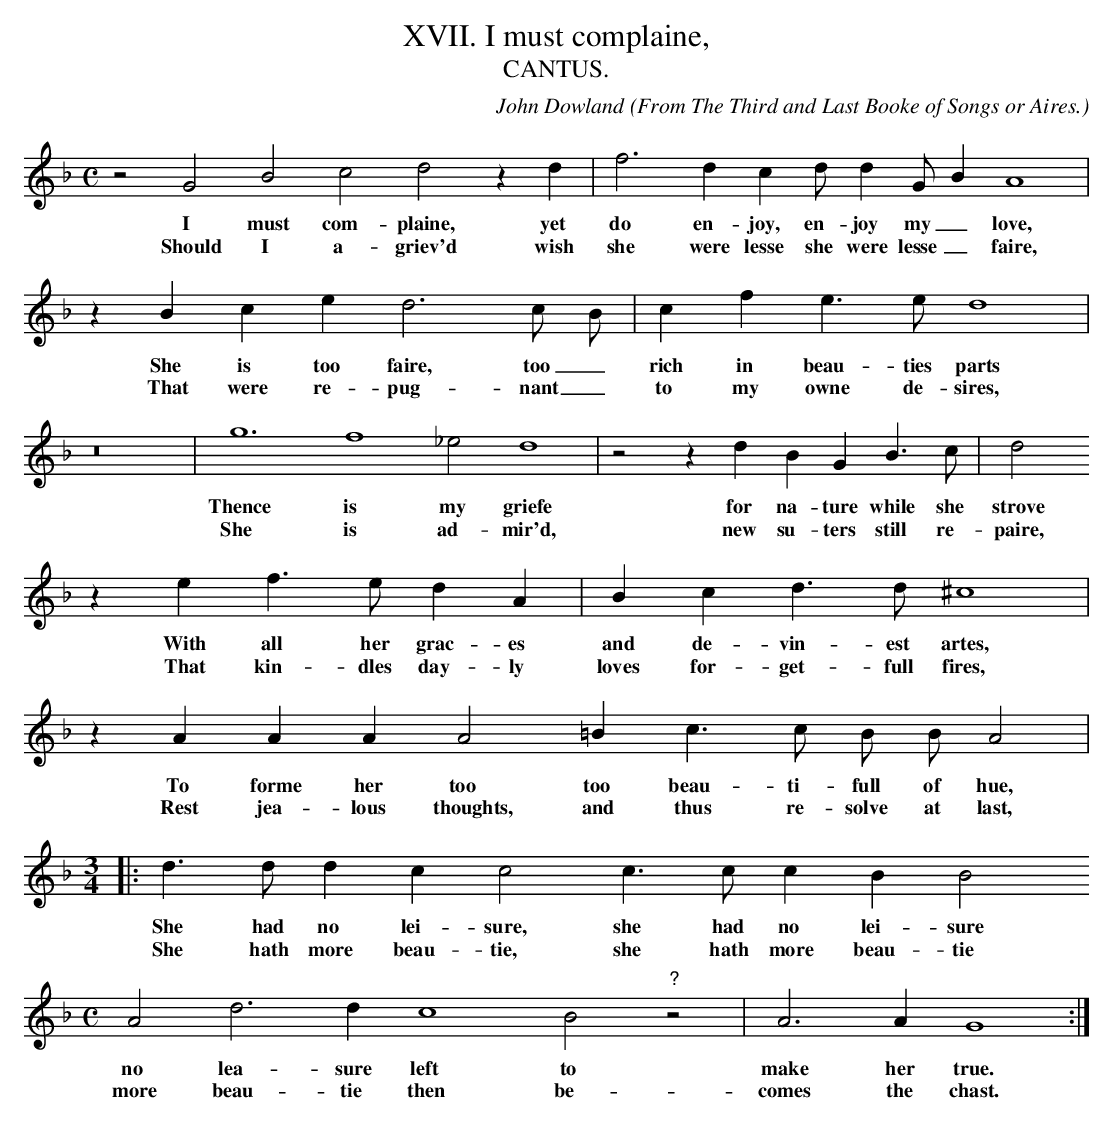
X:1
T:XVII. I must complaine,
T:CANTUS.
C: John Dowland
O: From The Third and Last Booke of Songs or Aires.
O: Newly composed to sing to the Lute, Orpharion, or viols,
O: and a dialogue for a base and meane Lute with five voices to sing thereto.
M:C
L:1/4
K:G dor
z2 G2 B2 c2 d2 z d | f3 d c d/ d G/ B A4 |
w: I must com- plaine, yet do en- joy, en- joy my _ love,
w: Should I a- griev'd wish she were lesse she were lesse _ faire,
z B c e d3 c/ B/ | c f e > e d4 |
w: She is too faire, too _ rich in beau- ties parts
w: That were re- pug- nant _ to my owne de- sires,
z8 | g6 f4 _e2 d4 | z2 z d B G B > c | d2
w: Thence is my griefe for na- ture while she strove
w: She is ad- mir'd, new su- ters still re- paire,
z e f > e d A | B c d > d ^c4 |
w: With all her grac- es and de- vin- est artes,
w: That kin- dles day- ly loves for- get- full fires,
z A A A A2 =B c > c B/ B/ A2 |
w: To forme her too too beau- ti- full of hue,
w: Rest jea- lous thoughts, and thus re- solve at last,
M:3/4
|: d > d d c c2 c > c c B B2
w: She had no lei- sure, she had no lei- sure
w: She hath more beau- tie, she hath more beau- tie
M:C
A2 d3 d c4 B2 "?"z2 | A3 A G4 :|
w: no lea- sure left to make her true.
w: more beau- tie then be- comes the chast.
